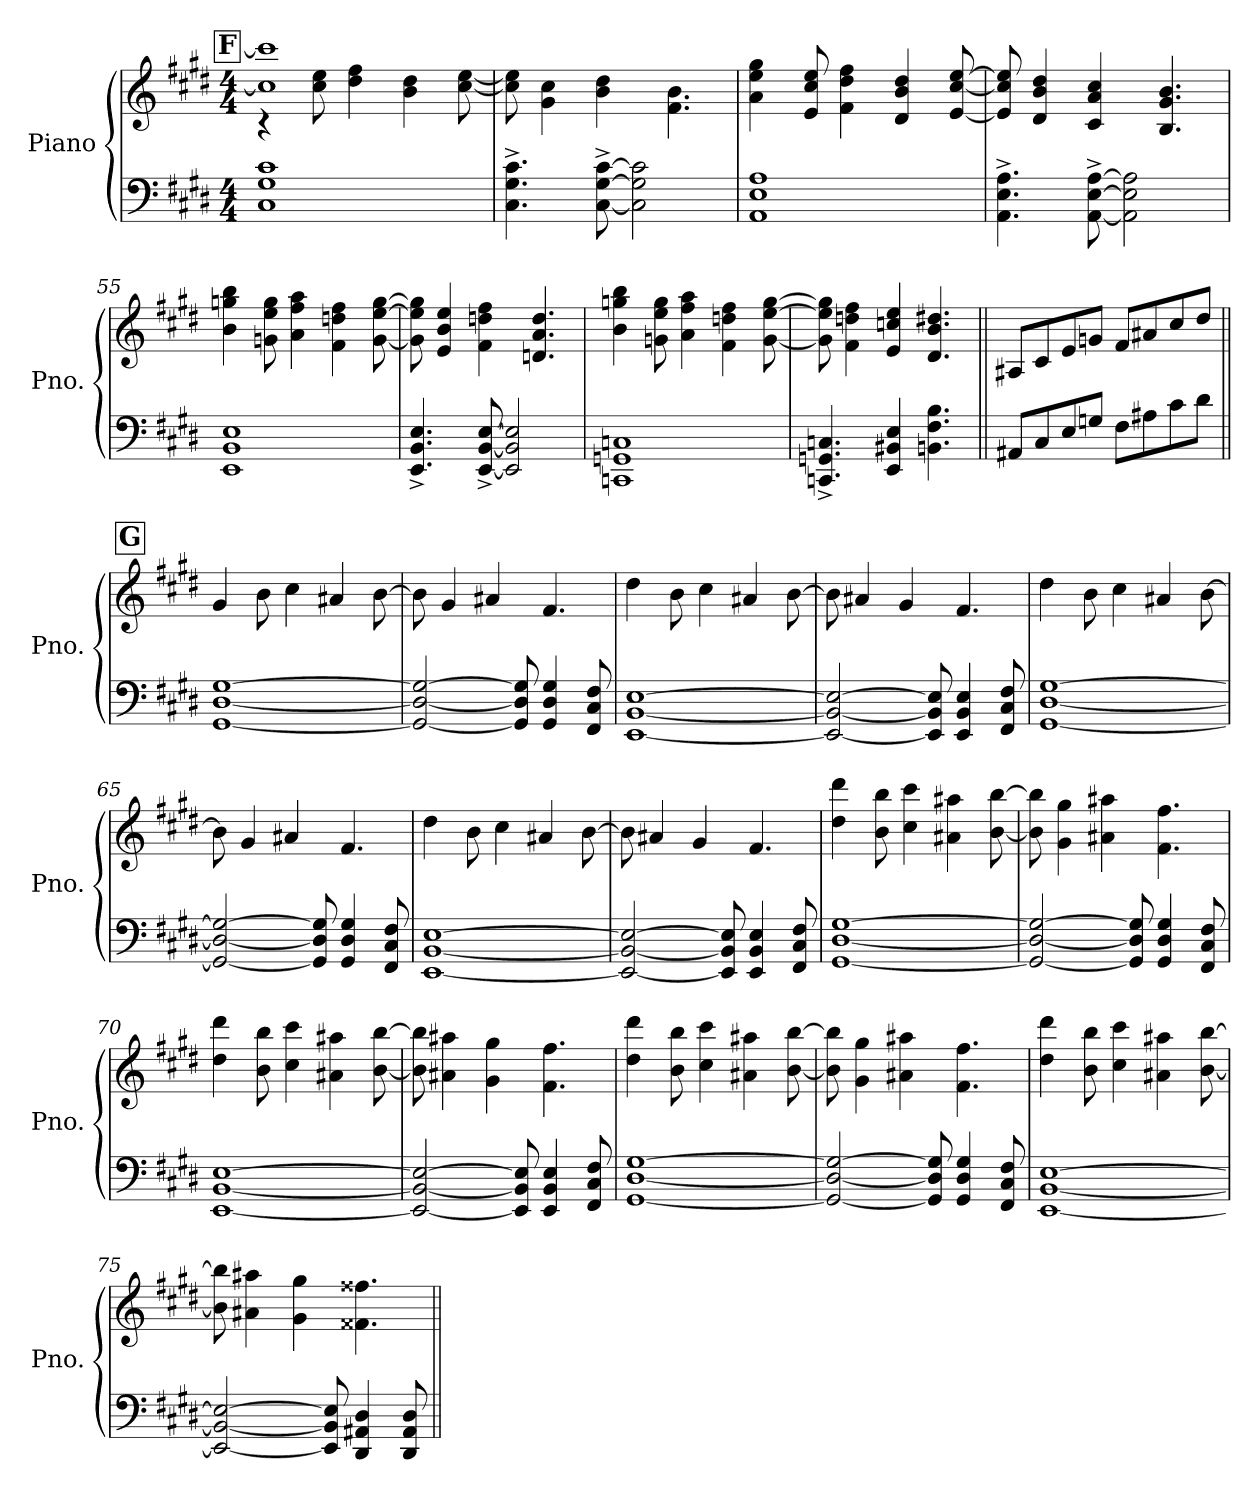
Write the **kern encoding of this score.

**kern	**kern
*part1	*part1
*staff2	*staff1
*I"Piano	*
*I'Pno.	*
*clefF4	*clefG2
*k[f#c#g#d#]	*k[f#c#g#d#]
*E:	*E:
*M4/4	*M4/4
!!LO:REH:place=s1:a:t=F
=51	=51
*	*^
1C# 1G# 1c#	1cc#] 1ccc#]	4rc
.	.	8cc#\ 8ee\
.	.	4dd#\ 4ff#\
.	.	4b\ 4dd#\
.	.	[8cc#\ [8ee\
=52	=52	=52
4.C#\^ 4.G#\^ 4.c#\^	1ryy	8cc#\] 8ee\]
.	.	4g#\ 4cc#\
[8C#\^ [8G#\^ [8c#\^	.	4b\ 4dd#\
2C#\] 2G#\] 2c#\]	.	.
.	.	4.f#\ 4.b\
*	*v	*v
=53	=53
1AA 1E 1A	4a\ 4ee\ 4gg#\
.	8e/ 8cc#/ 8ee/
.	4f#\ 4dd#\ 4ff#\
.	4d#/ 4b/ 4dd#/
.	[8e/ [8cc#/ [8ee/
!!LO:PB:g=z
=54	=54
4.AA\^ 4.E\^ 4.A\^	8e/] 8cc#/] 8ee/]
.	4d#/ 4b/ 4dd#/
[8AA\^ [8E\^ [8A\^	4c#/ 4a/ 4cc#/
2AA\] 2E\] 2A\]	.
.	4.B/ 4.g#/ 4.b/
=55	=55
1EE 1BB 1E	4b\ 4ggn\ 4bb\
.	8gn\ 8ee\ 8gg\
.	4a\ 4ff#\ 4aa\
.	4f#\ 4ddn\ 4ff#\
.	[8g\ [8ee\ [8gg\
=56	=56
4.EE/^ 4.BB/^ 4.E/^	8g\] 8ee\] 8gg\]
.	4e/ 4b/ 4ee/
[8EE/^ [8BB/^ [8E/^	4f#\ 4ddn\ 4ff#\
2EE/] 2BB/] 2E/]	.
.	4.dn/ 4.a/ 4.dd/
=57	=57
1CCn 1GGn 1Cn	4b\ 4ggn\ 4bb\
.	8gn\ 8ee\ 8gg\
.	4a\ 4ff#\ 4aa\
.	4f#\ 4ddn\ 4ff#\
.	[8g\ [8ee\ [8gg\
=58	=58
4.CCn/^ 4.GGn/^ 4.Cn/^	8g\] 8ee\] 8gg\]
.	4f#\ 4ddn\ 4ff#\
4EE/ 4BB#X/ 4E/	4e/ 4ccn/ 4ee/
4.BBn\ 4.F#\ 4.B\	4.d#/ 4.b/ 4.dd#X/
!!LO:LB:g=z
=59||	=59||
8AA#X/L	8A#X/L
8C#/	8c#/
8E/	8e/
8Gn/J	8gn/J
8F#\L	8f#/L
8A#X\	8a#X/
8c#\	8cc#/
8d#\J	8dd#/J
!!LO:REH:place=s1:a:t=G
=60||	=60||
[1GG# [1D# [1G#	4g#/
.	8b\
.	4cc#\
.	4a#X/
.	[8b\
=61	=61
2GG#/_ 2D#/_ 2G#/_	8b\]
.	4g#/
.	4a#X/
8GG#/] 8D#/] 8G#/]	.
4GG#/ 4D#/ 4G#/	4.f#/
8FF#/ 8C#/ 8F#/	.
=62	=62
[1EE [1BB [1E	4dd#\
.	8b\
.	4cc#\
.	4a#X/
.	[8b\
=63	=63
2EE/_ 2BB/_ 2E/_	8b\]
.	4a#X/
.	4g#/
8EE/] 8BB/] 8E/]	.
4EE/ 4BB/ 4E/	4.f#/
8FF#/ 8C#/ 8F#/	.
!!LO:LB:g=z
=64	=64
[1GG# [1D# [1G#	4dd#\
.	8b\
.	4cc#\
.	4a#X/
.	[8b\
=65	=65
2GG#/_ 2D#/_ 2G#/_	8b\]
.	4g#/
.	4a#X/
8GG#/] 8D#/] 8G#/]	.
4GG#/ 4D#/ 4G#/	4.f#/
8FF#/ 8C#/ 8F#/	.
=66	=66
[1EE [1BB [1E	4dd#\
.	8b\
.	4cc#\
.	4a#X/
.	[8b\
=67	=67
2EE/_ 2BB/_ 2E/_	8b\]
.	4a#X/
.	4g#/
8EE/] 8BB/] 8E/]	.
4EE/ 4BB/ 4E/	4.f#/
8FF#/ 8C#/ 8F#/	.
=68	=68
[1GG# [1D# [1G#	4dd#\ 4ddd#\
.	8b\ 8bb\
.	4cc#\ 4ccc#\
.	4a#X\ 4aa#X\
.	[8b\ [8bb\
!!LO:LB:g=z
=69	=69
2GG#/_ 2D#/_ 2G#/_	8b\] 8bb\]
.	4g#\ 4gg#\
.	4a#X\ 4aa#X\
8GG#/] 8D#/] 8G#/]	.
4GG#/ 4D#/ 4G#/	4.f#\ 4.ff#\
8FF#/ 8C#/ 8F#/	.
=70	=70
[1EE [1BB [1E	4dd#\ 4ddd#\
.	8b\ 8bb\
.	4cc#\ 4ccc#\
.	4a#X\ 4aa#X\
.	[8b\ [8bb\
=71	=71
2EE/_ 2BB/_ 2E/_	8b\] 8bb\]
.	4a#X\ 4aa#X\
.	4g#\ 4gg#\
8EE/] 8BB/] 8E/]	.
4EE/ 4BB/ 4E/	4.f#\ 4.ff#\
8FF#/ 8C#/ 8F#/	.
=72	=72
[1GG# [1D# [1G#	4dd#\ 4ddd#\
.	8b\ 8bb\
.	4cc#\ 4ccc#\
.	4a#X\ 4aa#X\
.	[8b\ [8bb\
=73	=73
2GG#/_ 2D#/_ 2G#/_	8b\] 8bb\]
.	4g#\ 4gg#\
.	4a#X\ 4aa#X\
8GG#/] 8D#/] 8G#/]	.
4GG#/ 4D#/ 4G#/	4.f#\ 4.ff#\
8FF#/ 8C#/ 8F#/	.
!!LO:LB:g=z
=74	=74
[1EE [1BB [1E	4dd#\ 4ddd#\
.	8b\ 8bb\
.	4cc#\ 4ccc#\
.	4a#X\ 4aa#X\
.	[8b\ [8bb\
=75	=75
2EE/_ 2BB/_ 2E/_	8b\] 8bb\]
.	4a#X\ 4aa#X\
.	4g#\ 4gg#\
8EE/] 8BB/] 8E/]	.
4DD#/ 4AA#X/ 4D#/	4.f##X\ 4.ff##X\
8DD#/ 8AA#/ 8D#/	.
=||	=||
*-	*-
